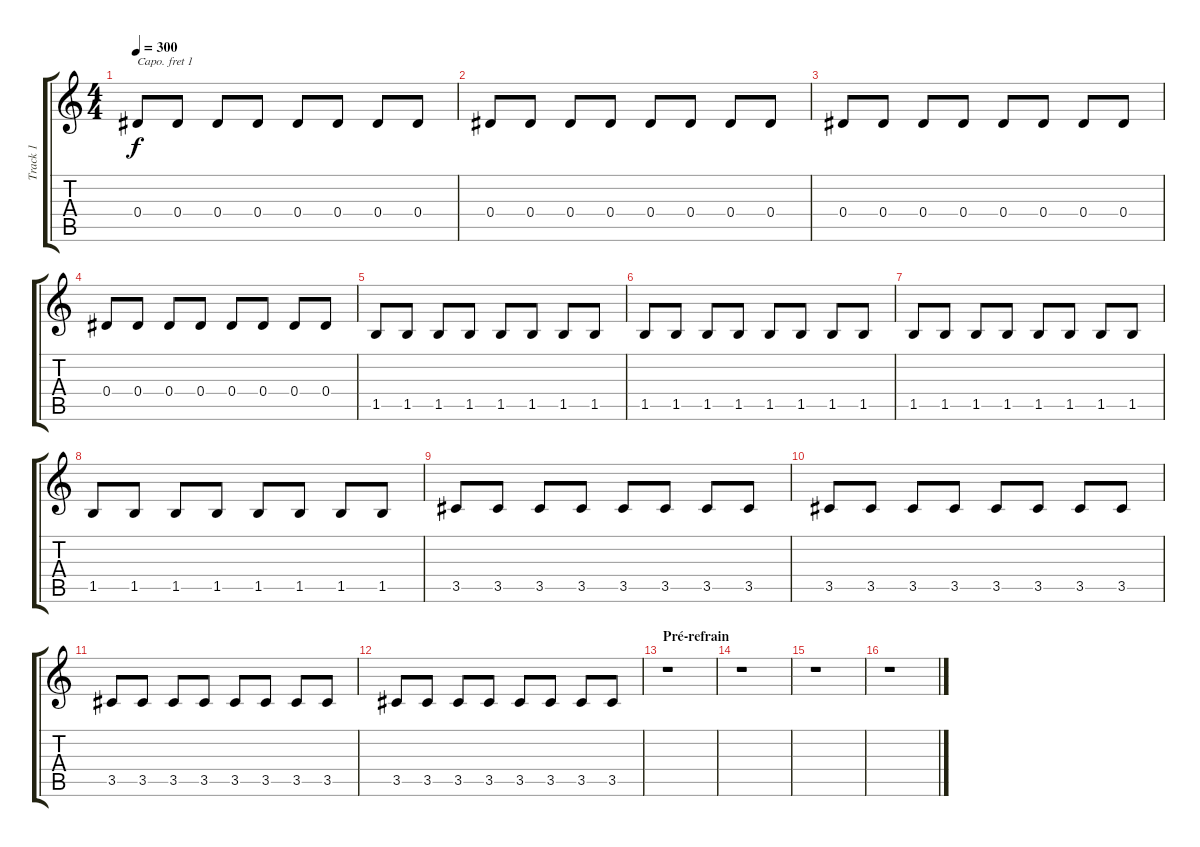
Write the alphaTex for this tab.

\track ("Track 1" "Track 1") {instrument overdrivenguitar}
\staff {score tabs}
\capo 1
\tuning (E4 B3 G3 D3 A2 E2) {hide}
\ts (4 4)
\tempo 300
\clef g2
\ks c
0.4.8{dy f} 0.4.8 0.4.8 0.4.8 0.4.8 0.4.8 0.4.8 0.4.8 |
0.4.8 0.4.8 0.4.8 0.4.8 0.4.8 0.4.8 0.4.8 0.4.8 |
0.4.8 0.4.8 0.4.8 0.4.8 0.4.8 0.4.8 0.4.8 0.4.8 |
0.4.8 0.4.8 0.4.8 0.4.8 0.4.8 0.4.8 0.4.8 0.4.8 |
1.5.8 1.5.8 1.5.8 1.5.8 1.5.8 1.5.8 1.5.8 1.5.8 |
1.5.8 1.5.8 1.5.8 1.5.8 1.5.8 1.5.8 1.5.8 1.5.8 |
1.5.8 1.5.8 1.5.8 1.5.8 1.5.8 1.5.8 1.5.8 1.5.8 |
1.5.8 1.5.8 1.5.8 1.5.8 1.5.8 1.5.8 1.5.8 1.5.8 |
3.5.8 3.5.8 3.5.8 3.5.8 3.5.8 3.5.8 3.5.8 3.5.8 |
3.5.8 3.5.8 3.5.8 3.5.8 3.5.8 3.5.8 3.5.8 3.5.8 |
3.5.8 3.5.8 3.5.8 3.5.8 3.5.8 3.5.8 3.5.8 3.5.8 |
3.5.8 3.5.8 3.5.8 3.5.8 3.5.8 3.5.8 3.5.8 3.5.8 |
\section ("" "Pré-refrain")
r.1 |
r.1 |
r.1 |
r.1
